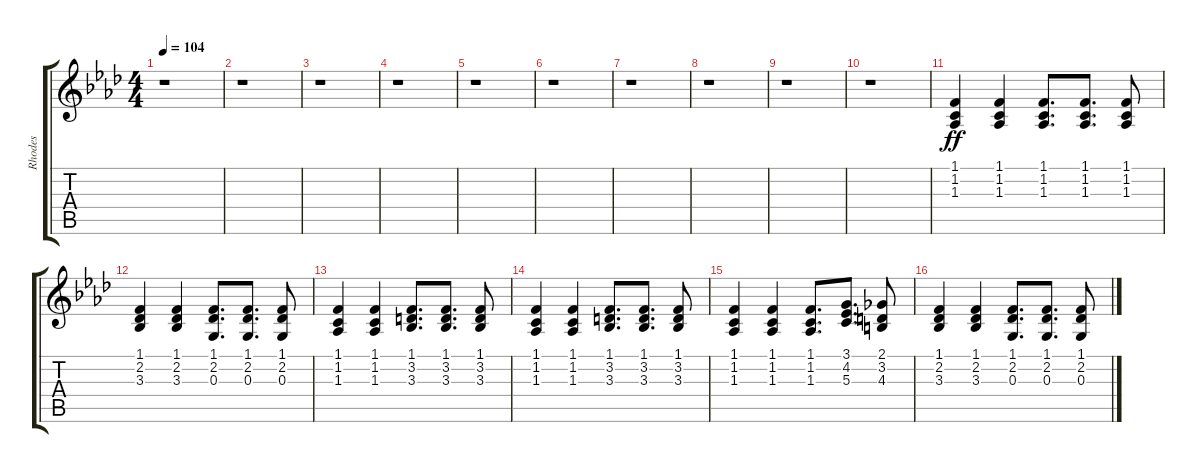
\track ("Rhodes" "Rhodes") {instrument electricpiano1}
\staff {score tabs}
\tuning (E4 B3 G3 D3 A2 E2) {hide}
\ts (4 4)
\tempo 104
\clef g2
\ks ab
r.1{dy ff} |
r.1 |
r.1 |
r.1 |
r.1 |
r.1 |
r.1 |
r.1 |
r.1 |
r.1 |
(1.1 1.2 1.3).4 (1.1 1.2 1.3).4 (1.1 1.2 1.3).8{d} (1.1 1.2 1.3).8{d} (1.1 1.2 1.3).8 |
(1.1 2.2 3.3).4 (1.1 2.2 3.3).4 (1.1 2.2 0.3).8{d} (1.1 2.2 0.3).8{d} (1.1 2.2 0.3).8 |
(1.1 1.2 1.3).4 (1.1 1.2 1.3).4 (1.1 3.2 3.3).8{d} (1.1 3.2 3.3).8{d} (1.1 3.2 3.3).8 |
(1.1 1.2 1.3).4 (1.1 1.2 1.3).4 (1.1 3.2 3.3).8{d} (1.1 3.2 3.3).8{d} (1.1 3.2 3.3).8 |
(1.1 1.2 1.3).4 (1.1 1.2 1.3).4 (1.1 1.2 1.3).8{d} (3.1 4.2 5.3).8{d} (2.1 3.2 4.3).8 |
(1.1 2.2 3.3).4 (1.1 2.2 3.3).4 (1.1 2.2 0.3).8{d} (1.1 2.2 0.3).8{d} (1.1 2.2 0.3).8
